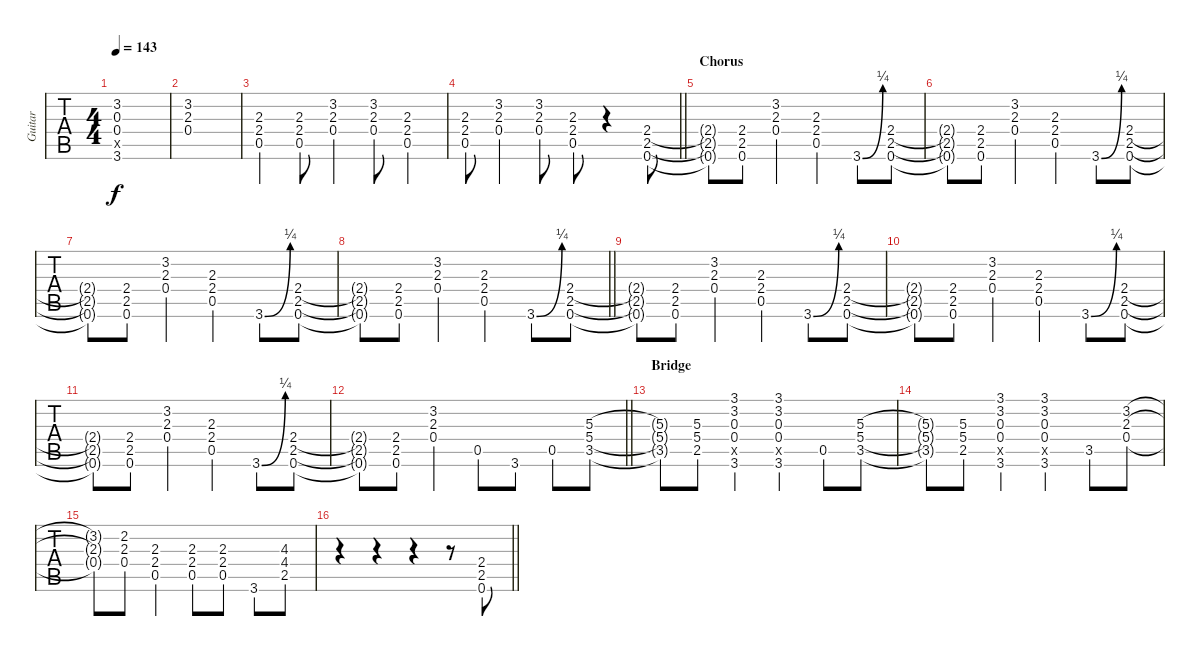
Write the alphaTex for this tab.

\track ("Guitar" "Guitar") {instrument distortionguitar}
\staff {tabs}
\tuning (F4 C4 Ab3 Eb3 Bb2 F2) {hide}
\ts (4 4)
\tempo 143
\clef g2
\ks c
(3.2 0.3 0.4 0.5{x} 3.6).1{dy f} |
(3.2 2.3 0.4).1 |
(2.3 2.4 0.5).4 (2.3 2.4 0.5).8 (3.2 2.3 0.4).4 (3.2 2.3 0.4).8 (2.3 2.4 0.5).4 |
\barLineRight lightlight
(2.3 2.4 0.5).8 (3.2 2.3 0.4).4 (3.2 2.3 0.4).8 (2.3 2.4 0.5).8 r.4 (2.4 2.5 0.6).8 |
\section ("" "Chorus")
(2.4{t} 2.5{t} 0.6{t}).8 (2.4 2.5 0.6).8 (3.2 2.3 0.4).4 (2.3 2.4 0.5).4 3.6{be (bend 0 0 60 1)}.8 (2.4 2.5 0.6).8 |
(2.4{t} 2.5{t} 0.6{t}).8 (2.4 2.5 0.6).8 (3.2 2.3 0.4).4 (2.3 2.4 0.5).4 3.6{be (bend 0 0 60 1)}.8 (2.4 2.5 0.6).8 |
(2.4{t} 2.5{t} 0.6{t}).8 (2.4 2.5 0.6).8 (3.2 2.3 0.4).4 (2.3 2.4 0.5).4 3.6{be (bend 0 0 60 1)}.8 (2.4 2.5 0.6).8 |
\barLineRight lightlight
(2.4{t} 2.5{t} 0.6{t}).8 (2.4 2.5 0.6).8 (3.2 2.3 0.4).4 (2.3 2.4 0.5).4 3.6{be (bend 0 0 60 1)}.8 (2.4 2.5 0.6).8 |
(2.4{t} 2.5{t} 0.6{t}).8 (2.4 2.5 0.6).8 (3.2 2.3 0.4).4 (2.3 2.4 0.5).4 3.6{be (bend 0 0 60 1)}.8 (2.4 2.5 0.6).8 |
(2.4{t} 2.5{t} 0.6{t}).8 (2.4 2.5 0.6).8 (3.2 2.3 0.4).4 (2.3 2.4 0.5).4 3.6{be (bend 0 0 60 1)}.8 (2.4 2.5 0.6).8 |
(2.4{t} 2.5{t} 0.6{t}).8 (2.4 2.5 0.6).8 (3.2 2.3 0.4).4 (2.3 2.4 0.5).4 3.6{be (bend 0 0 60 1)}.8 (2.4 2.5 0.6).8 |
\barLineRight lightlight
(2.4{t} 2.5{t} 0.6{t}).8 (2.4 2.5 0.6).8 (3.2 2.3 0.4).4 0.5.8 3.6.8 0.5.8 (5.3 5.4 3.5).8 |
\section ("" "Bridge")
(5.3{t} 5.4{t} 3.5{t}).8 (5.3 5.4 2.5).8 (3.1 3.2 0.3 0.4 0.5{x} 3.6).4 (3.1 3.2 0.3 0.4 0.5{x} 3.6).4 0.5.8 (5.3 5.4 3.5).8 |
(5.3{t} 5.4{t} 3.5{t}).8 (5.3 5.4 2.5).8 (3.1 3.2 0.3 0.4 0.5{x} 3.6).4 (3.1 3.2 0.3 0.4 0.5{x} 3.6).4 3.5.8 (3.2 2.3 0.4).8 |
(3.2{t} 2.3{t} 0.4{t}).8 (2.2 2.3 0.4).8 (2.3 2.4 0.5).4 (2.3 2.4 0.5).8 (2.3 2.4 0.5).8 3.6.8 (4.3 4.4 2.5).8 |
\barLineRight lightlight
r.4 r.4 r.4 r.8 (2.4 2.5 0.6).8
